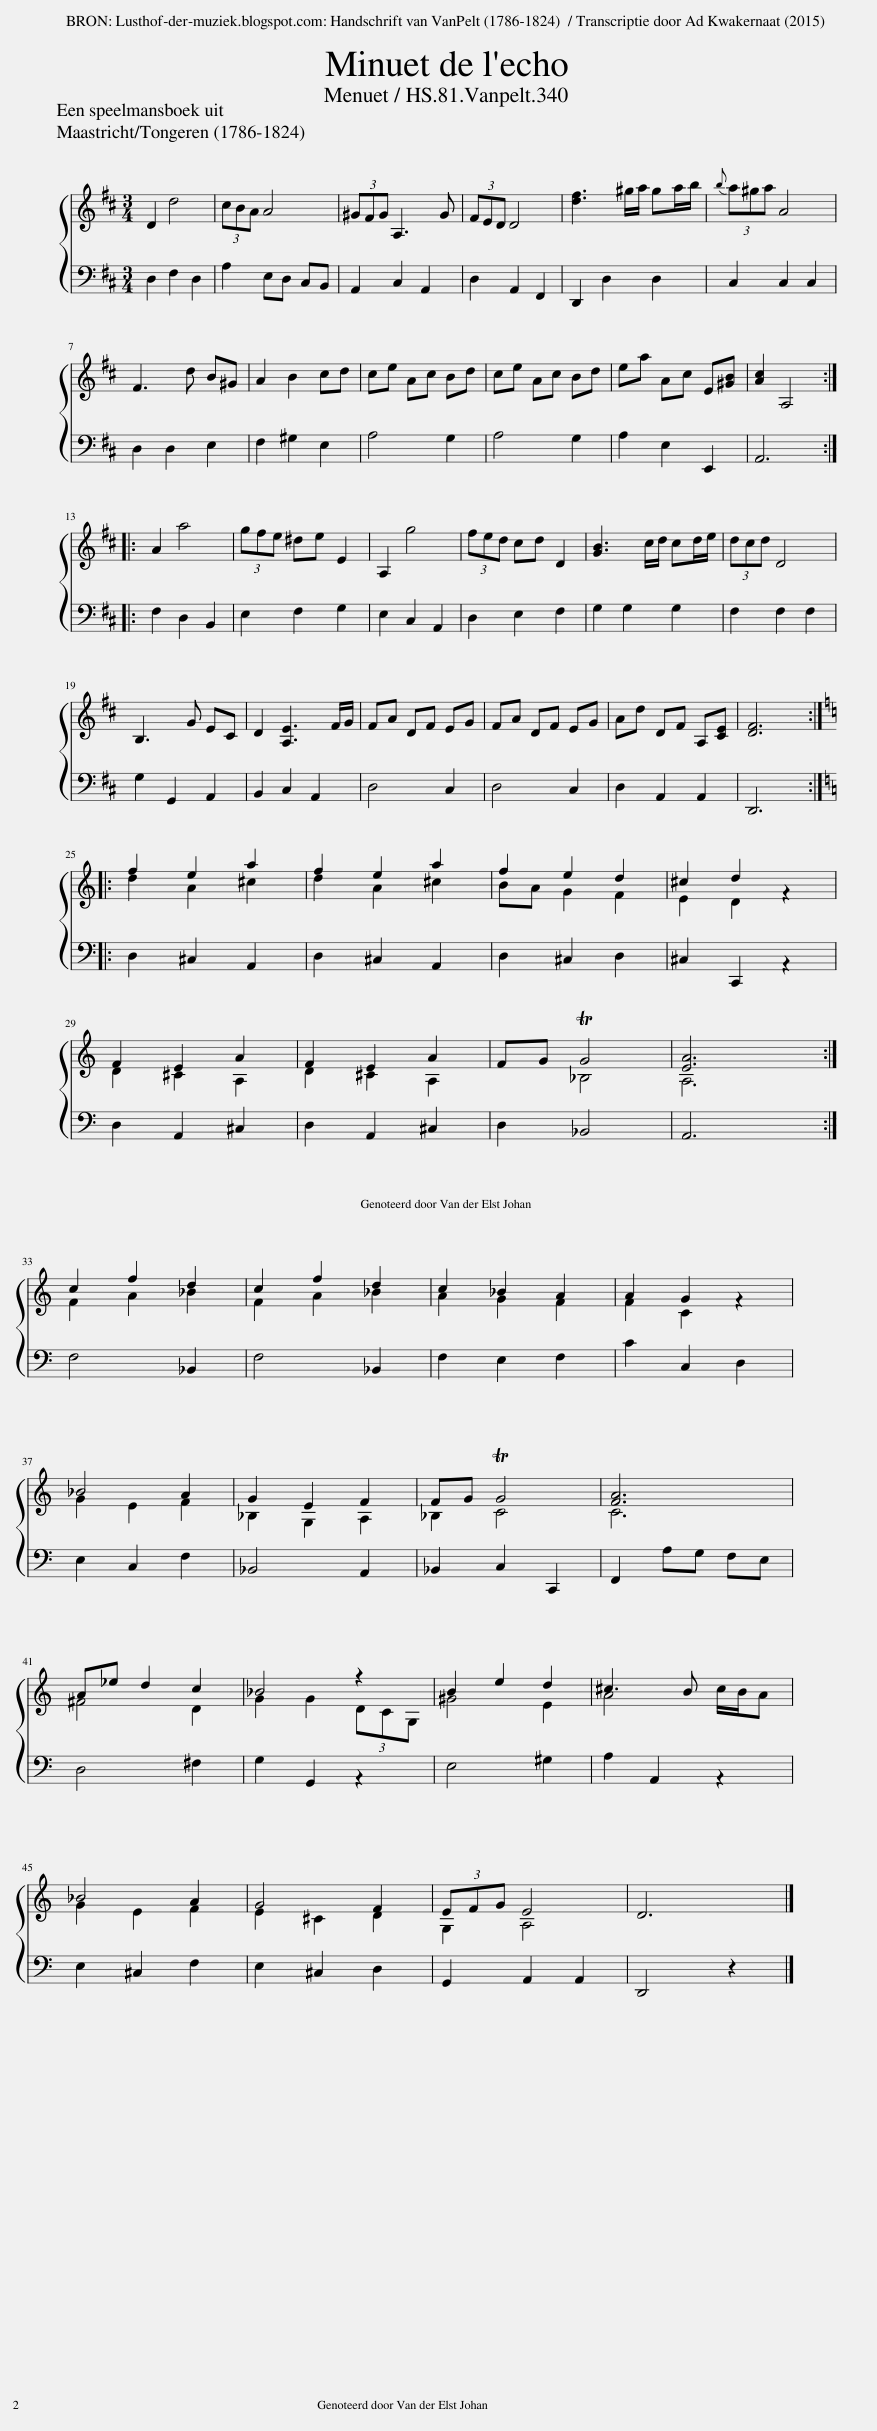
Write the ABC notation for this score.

X:1
%%score { ( 1 2 ) 3 }
L:1/8
Q:1/4=104
M:3/4
I:linebreak $
K:D
V:1 treble
V:2 treble
V:3 bass
V:1
 D2 d4 | (3cBA A4 | (3^GFG A,3 G | (3FED D4 | [df]3 ^g/a/ ga/b/ | %5
{b} (3a^ga A4 |$ F3 d B^G | A2 B2 cd | ce Ac Bd | ce Ac Bd | %10
 ea Ac E[^GB] | [Ac]2 A,4 ::$ A2 a4 | (3gfe ^de E2 | A,2 g4 | %15
 (3fed cd D2 | [GB]3 c/d/ cd/e/ | (3dcd D4 |$ B,3 G EC | D2 [A,E]3 F/G/ | %20
 FA DF EG | FA DF EG | Ad DF A,[CE] | [DF]6 ::$[K:C] f2 e2 a2 | %25
 f2 e2 a2 | f2 e2 d2 | ^c2 d2 z2 |$ F2 E2 A2 | F2 E2 A2 | %30
 FG TG4 | [EA]6 :|$ c2 f2 d2 | c2 f2 d2 | c2 _B2 A2 | %35
 A2 G2 z2 |$ _B4 A2 | G2 E2 F2 | _B,2 TG4 | [FA]6 |$ %40
 A_e d2 c2 | _B4 z2 | B2 e2 d2 | ^c3 B c/B/A |$ _B4 A2 | %45
 G4 F2 | (3EFG E4 | D6 |] %48
V:2
 x6 | x6 | x6 | x6 | x6 | %5
 x6 |$ x6 | x6 | x6 | x6 | %10
 x6 | x6 ::$ x6 | x6 | x6 | %15
 x6 | x6 | x6 |$ x6 | x6 | %20
 x6 | x6 | x6 | x6 ::$[K:C] d2 A2 ^c2 | %25
 d2 A2 ^c2 | BA G2 F2 | E2 D2 x2 |$ D2 ^C2 A,2 | D2 ^C2 A,2 | %30
 x2 _B,4 | A,6 :|$ F2 A2 _B2 | F2 A2 _B2 | A2 G2 F2 | %35
 F2 C2 x2 |$ G2 E2 F2 | _B,2 G,2 A,2 | FG C4 | C6 |$ %40
 ^F4 D2 | G2 G2 (3DCG, | ^G4 E2 | A4 x2 |$ G2 E2 F2 | %45
 E2 ^C2 D2 | G,2 A,4 | x6 |] %48
V:3
 D,2 F,2 D,2 | A,2 E,D, C,B,, | A,,2 C,2 A,,2 | D,2 A,,2 F,,2 | D,,2 D,2 D,2 | %5
 C,2 C,2 C,2 |$ D,2 D,2 E,2 | F,2 ^G,2 E,2 | A,4 G,2 | A,4 G,2 | %10
 A,2 E,2 E,,2 | A,,6 ::$ F,2 D,2 B,,2 | E,2 F,2 G,2 | E,2 C,2 A,,2 | %15
 D,2 E,2 F,2 | G,2 G,2 G,2 | F,2 F,2 F,2 |$ G,2 G,,2 A,,2 | B,,2 C,2 A,,2 | %20
 D,4 C,2 | D,4 C,2 | D,2 A,,2 A,,2 | D,,6 ::$[K:C] D,2 ^C,2 A,,2 | %25
 D,2 ^C,2 A,,2 | D,2 ^C,2 D,2 | ^C,2 C,,2 z2 |$ D,2 A,,2 ^C,2 | D,2 A,,2 ^C,2 | %30
 D,2 _B,,4 | A,,6 :|$ F,4 _B,,2 | F,4 _B,,2 | F,2 E,2 F,2 | %35
 C2 C,2 D,2 |$ E,2 C,2 F,2 | _B,,4 A,,2 | _B,,2 C,2 C,,2 | F,,2 A,G, F,E, |$ %40
 D,4 ^F,2 | G,2 G,,2 z2 | E,4 ^G,2 | A,2 A,,2 z2 |$ E,2 ^C,2 F,2 | %45
 E,2 ^C,2 D,2 | G,,2 A,,2 A,,2 | D,,4 z2 |] %48
